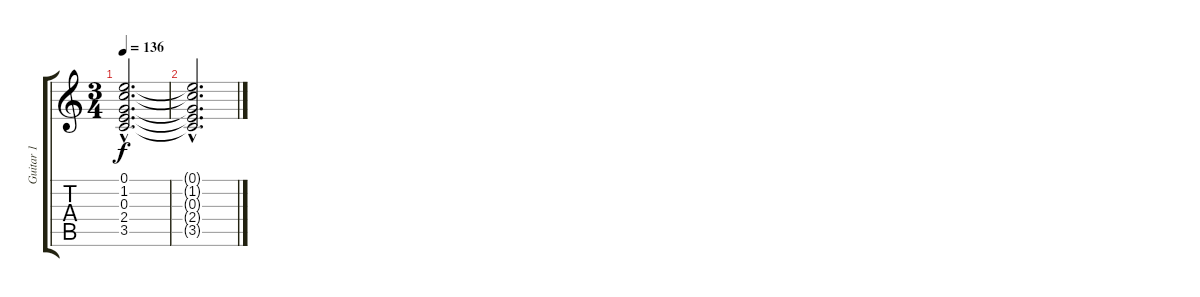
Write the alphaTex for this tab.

\track ("Guitar 1" "Guitar 1") {instrument acousticguitarnylon}
\staff {score tabs}
\tuning (E4 B3 G3 D3 A2 E2) {hide}
\ts (3 4)
\tempo 136
\clef g2
\ks aminor
(0.1{hac t} 1.2{hac t} 0.3{hac t} 2.4{hac t} 3.5{hac t}).2{d dy f} |
(0.1{hac t} 1.2{hac t} 0.3{hac t} 2.4{hac t} 3.5{hac t}).2{d}
